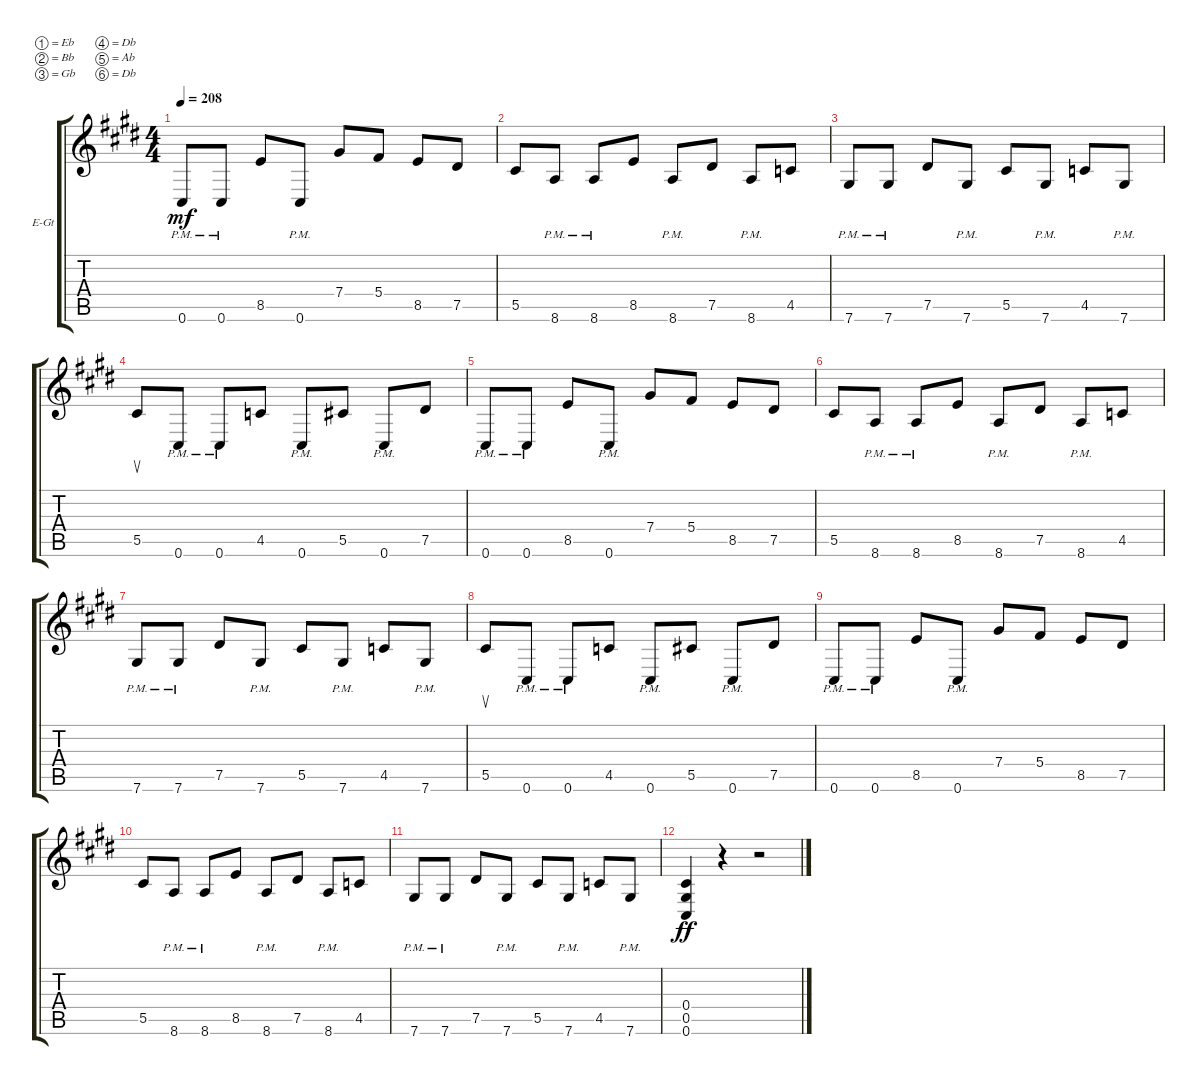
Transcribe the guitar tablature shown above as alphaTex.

\defaultSystemsLayout 4
\bracketExtendMode groupsimilarinstruments
\firstSystemTrackNameOrientation horizontal
\otherSystemsTrackNameOrientation horizontal
\track ("Gary Smith - Guitar" "E-Gt") {instrument distortionguitar}
\staff {score tabs}
\tuning (Eb4 Bb3 Gb3 Db3 Ab2 Db2)
\ts (4 4)
\tempo 208
\clef g2
\ks c#minor
0.6{pm}.8{dy mf} 0.6{pm}.8 8.5.8 0.6{pm}.8 7.4.8 5.4.8 8.5.8 7.5.8 |
5.5.8 8.6{pm}.8 8.6{pm}.8 8.5.8 8.6{pm}.8 7.5.8 8.6{pm}.8 4.5.8 |
7.6{pm}.8 7.6{pm}.8 7.5.8 7.6{pm}.8 5.5.8 7.6{pm}.8 4.5.8 7.6{pm}.8 |
5.5.8{su} 0.6{pm}.8 0.6{pm}.8 4.5.8 0.6{pm}.8 5.5.8 0.6{pm}.8 7.5.8 |
0.6{pm}.8 0.6{pm}.8 8.5.8 0.6{pm}.8 7.4.8 5.4.8 8.5.8 7.5.8 |
5.5.8 8.6{pm}.8 8.6{pm}.8 8.5.8 8.6{pm}.8 7.5.8 8.6{pm}.8 4.5.8 |
7.6{pm}.8 7.6{pm}.8 7.5.8 7.6{pm}.8 5.5.8 7.6{pm}.8 4.5.8 7.6{pm}.8 |
5.5.8{su} 0.6{pm}.8 0.6{pm}.8 4.5.8 0.6{pm}.8 5.5.8 0.6{pm}.8 7.5.8 |
0.6{pm}.8 0.6{pm}.8 8.5.8 0.6{pm}.8 7.4.8 5.4.8 8.5.8 7.5.8 |
5.5.8 8.6{pm}.8 8.6{pm}.8 8.5.8 8.6{pm}.8 7.5.8 8.6{pm}.8 4.5.8 |
7.6{pm}.8 7.6{pm}.8 7.5.8 7.6{pm}.8 5.5.8 7.6{pm}.8 4.5.8 7.6{pm}.8 |
(0.6 0.5 0.4).4{dy ff} r.4 r.2
